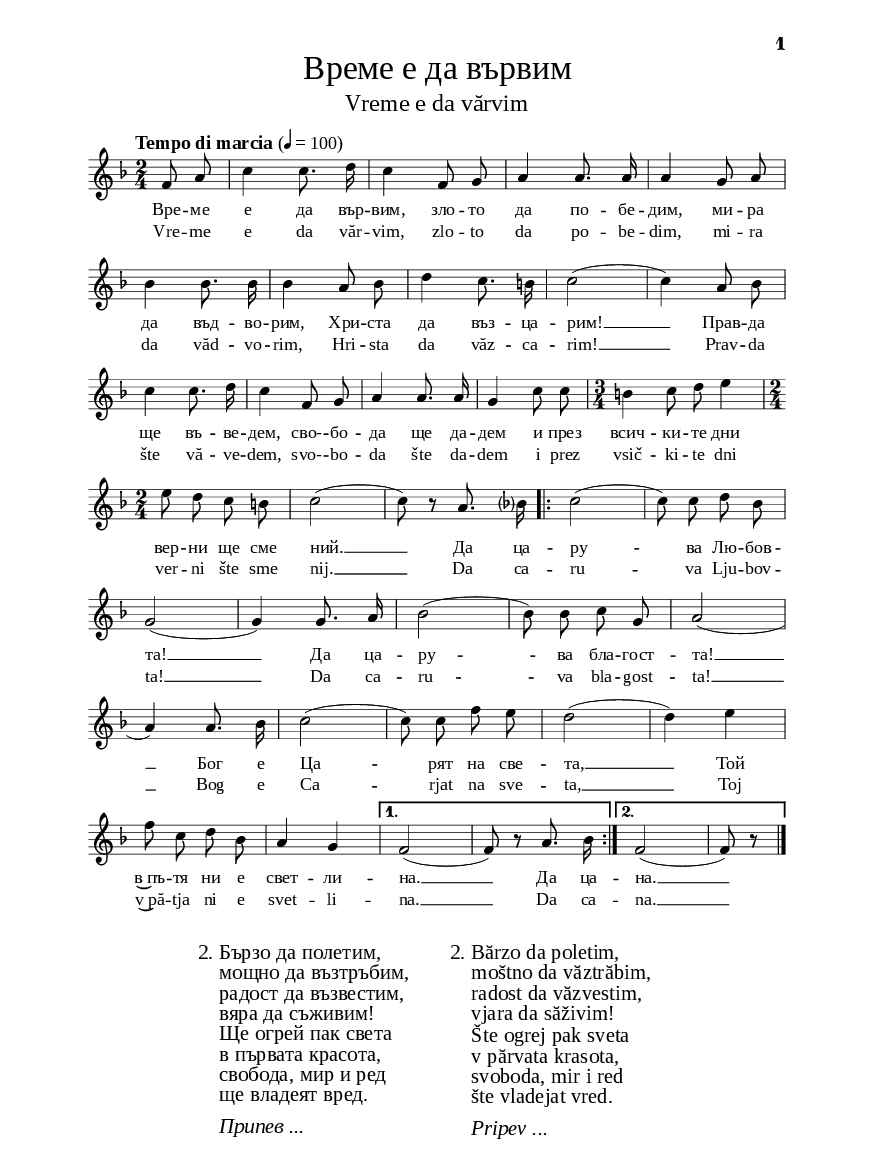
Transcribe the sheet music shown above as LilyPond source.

\version "2.24.3"

% include paper part and global functions
\include "include/globals.ily"

\bookpart {
  \label #'ref042
  \tocItem \markup "Време е да вървим – Vreme e da vărvim"
  \include "include/bookpart-paper.ily"
  \score {
    \include "include/score-layout.ily"

    \new Voice \absolute  {
      \clef treble
      \key f \major
      \time 2/4
      \tempoFunc "Tempo di marcia" 4 "100"
      \autoBeamOff
      \partial 4

      f'8 a'8 | c''4 c''8. d''16 |  c''4 f'8 g'8 | a'4 a'8. a'16 | a'4 g'8 a'8  \break

      bes'4 bes'8. bes'16 | bes'4 a'8 bes'8 | d''4 c''8. b'16 | c''2 (| c''4) a'8 bes'8 | \break

      c''4 c''8. d''16 | c''4 f'8 g'8 | a'4 a'8. a'16 | g'4 c''8 c''8 | \time 3/4 b'4 c''8 d''8 e''4| \break


      \time 2/4 e''8 d''8 c''8 b'8 | c''2 (| c''8) r8 a'8. bes'?16 | \repeat volta 2 {
        c''2 (| c''8) c''8 d''8 bes'8  |\break

        g'2 (| g'4 ) g'8. a'16| bes'2 ( |  bes'8 ) bes'8 c''8 g'8|   a'2 ( | \break

        a'4 ) a'8. bes'16| c''2 ( | c''8 ) c''8 f''8 e''8 | d''2 (|d''4 ) e''4 \break

        f''8 c''8 d''8 bes'8 | a'4 g'4 |
      } \alternative { { f'2 ( | f'8 ) r8 a'8. bes'16 | } { f'2 (| f' 8 ) r8 \bar "|." \break } }

    }

    \addlyrics {
      Вре -- ме е да вър -- вим, зло -- то да по -- бе -- дим, ми -- ра
      да въд -- во -- рим, Хри -- ста да въз -- ца -- рим! __   Прав -- да
      ще въ -- ве -- дем, "сво-" -- бо -- да ще да -- дем и през всич -- ки -- те
      дни вер -- ни ще сме ний. __  Да ца -- ру -- ва Лю -- бов -- та! __
      Да ца -- ру -- ва бла -- гост -- та! __
      Бог е Ца -- рят на све -- та, __  Той в~пъ -- тя ни е свет -- ли  -- на. __ Да ца -- на. __
    }

    \addlyrics {
      Vre -- me e da văr -- vim, zlo -- to da po -- be -- dim, mi -- ra
      da văd -- vo -- rim, Hri -- sta da văz -- ca -- rim! __   Prav -- da
      šte vă -- ve -- dem, "svo-" -- bo -- da šte da -- dem i prez vsič -- ki -- te
      dni ver -- ni šte sme nij. __  Da ca -- ru -- va Lju -- bov -- ta! __
      Da ca -- ru -- va bla -- gost -- ta! __
      Bog e Ca -- rjat na sve -- ta, __  Toj v~pă -- tja ni e svet -- li  -- na. __ Da ca -- na. __
    }

    \header {
      title = \titleFunc "Време е да вървим" "Vreme e da vărvim"
    }

    \midi{}

  } % score

  \markup \empty-two

  \markup \abs-fontsize #10 {
    \hspace #15
    \override #`(baseline-skip . ,bgCoupletBaselineSkip)
    \column {

      \line { 2. Бързо да полетим, }
      \line {   "   " мощно да възтръбим, }
      \line {   "   " радост да възвестим,  }
      \line {   "   " вяра да съживим! }
      \line {  "   " Ще огрей пак света }
      \line {   "   " в първата красота, }
      \line {   "   " свобода, мир и ред  }
      \line {   "   " ще владеят вред. }
      \vspace #0.5
      \line { "   " \italic {Припев ... } }
    }

    \hspace #5
    \override #`(baseline-skip . ,bgCoupletBaselineSkip)
    \column {

      \line { 2. Bărzo da poletim, }
      \line {   "   " moštno da văztrăbim, }
      \line {   "   " radost da văzvestim,  }
      \line {   "   " vjara da săživim! }
      \line {  "   " Šte ogrej pak sveta }
      \line {   "   " v părvata krasota, }
      \line {   "   " svoboda, mir i red  }
      \line {   "   " šte vladejat vred. }
      \vspace #0.5
      \line { "   " \italic {Pripev ... } }
    }
    %column
  } % markup


  % include foreign translation(s) of the song
  \version "2.24.4"

\markup \fill-line { \fontsize #deTitleFontSize "Es ist Zeit, dass wir gehen" }
\markup \null
\markup \null
\markup \abs-fontsize #10 {
  \hspace #25
  \override #`(baseline-skip . ,deCoupletBaselineSkip)

  \column {

    \line { 1. Es ist Zeit, dass wir gehen, }

    \line { "   "dass wir das Böse besiegen, }

    \line { "   "dass wir den Frieden wiederherstellen,}

    \line { "   "dass wir Christus zum König machen! }

    \line { "   "Gerechtigkeit werden wir einführen, }

    \line { "   "Freiheit werden wir geben, }

    \line { "   "und an allen Tagen}

    \line { "   "werden wir treu sein.}
     \vspace #0.5

    \line { "   " \italic { Refrain:}  }

    \line { "   "Möge die Liebe herrschen, }

    \line { "   "möge die Güte herrschen!}

    \line { "   "Gott ist der König der Welt; }

    \line { "   "Er ist das Licht auf unserem Weg.}
      \vspace #0.5
   

    \line { 2. "" Schnell, lasst uns losfliegen, }

    \line { "   "mächtig posaunen, }

    \line { "   "lasst uns die Freude verkünden,}

    \line { "   "den Glauben wiederbeleben!}

    \line { "   "Die Welt wird wieder erstrahlen}

    \line { "   "in der ersten Schönheit, }

    \line { "   "Freiheit, Frieden und Ordnung}

    \line { "   " werden überall walten!}
    \vspace #0.5

    \line { "   " \italic { Refrain ... }  }

  }

}


} % bookpart
